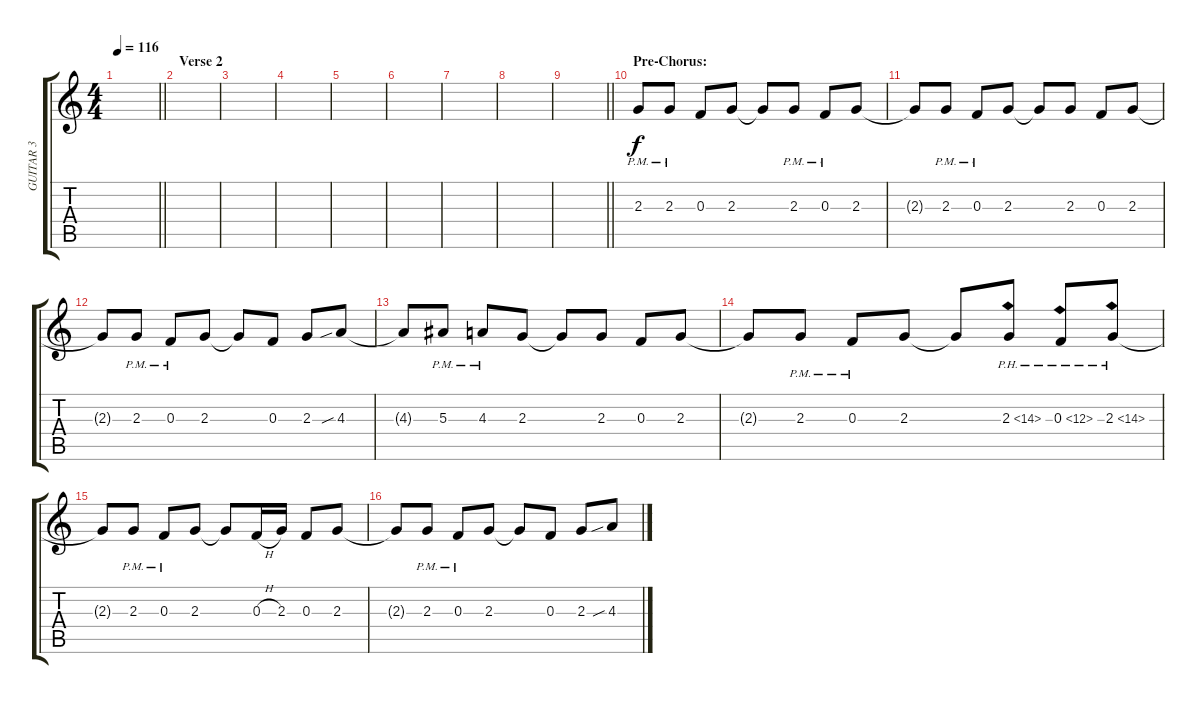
\track ("GUITAR 3" "GUITAR 3") {instrument distortionguitar}
\staff {score tabs}
\tuning (D4 A3 F3 C3 G2 D2) {hide}
\ts (4 4)
\tempo 116
\clef g2
\barLineRight lightlight
\ks c
|
\section ("" "Verse 2")
|
|
|
|
|
|
|
\barLineRight lightlight
|
\section ("" "Pre-Chorus:")
2.3{pm}.8 2.3{pm}.8 0.3.8 2.3.8 2.3{t}.8 2.3{pm}.8 0.3{pm}.8 2.3.8 |
2.3{t}.8 2.3{pm}.8 0.3{pm}.8 2.3.8 2.3{t}.8 2.3.8 0.3.8 2.3.8 |
2.3{t}.8 2.3{pm}.8 0.3{pm}.8 2.3.8 2.3{t}.8 0.3.8 2.3.8 4.3{sib}.8 |
4.3{t}.8 5.3{pm}.8 4.3{pm}.8 2.3.8 2.3{t}.8 2.3.8 0.3.8 2.3.8 |
2.3{t}.8 2.3{pm}.8 0.3{pm}.8 2.3.8 2.3{t}.8 2.3{ph 12}.8 0.3{ph 12}.8 2.3{ph 12}.8 |
2.3{t}.8 2.3{pm}.8 0.3{pm}.8 2.3.8 2.3{t}.8 0.3{h}.16 2.3.16 0.3.8 2.3.8 |
2.3{t}.8 2.3{pm}.8 0.3{pm}.8 2.3.8 2.3{t}.8 0.3.8 2.3.8 4.3{sib}.8
